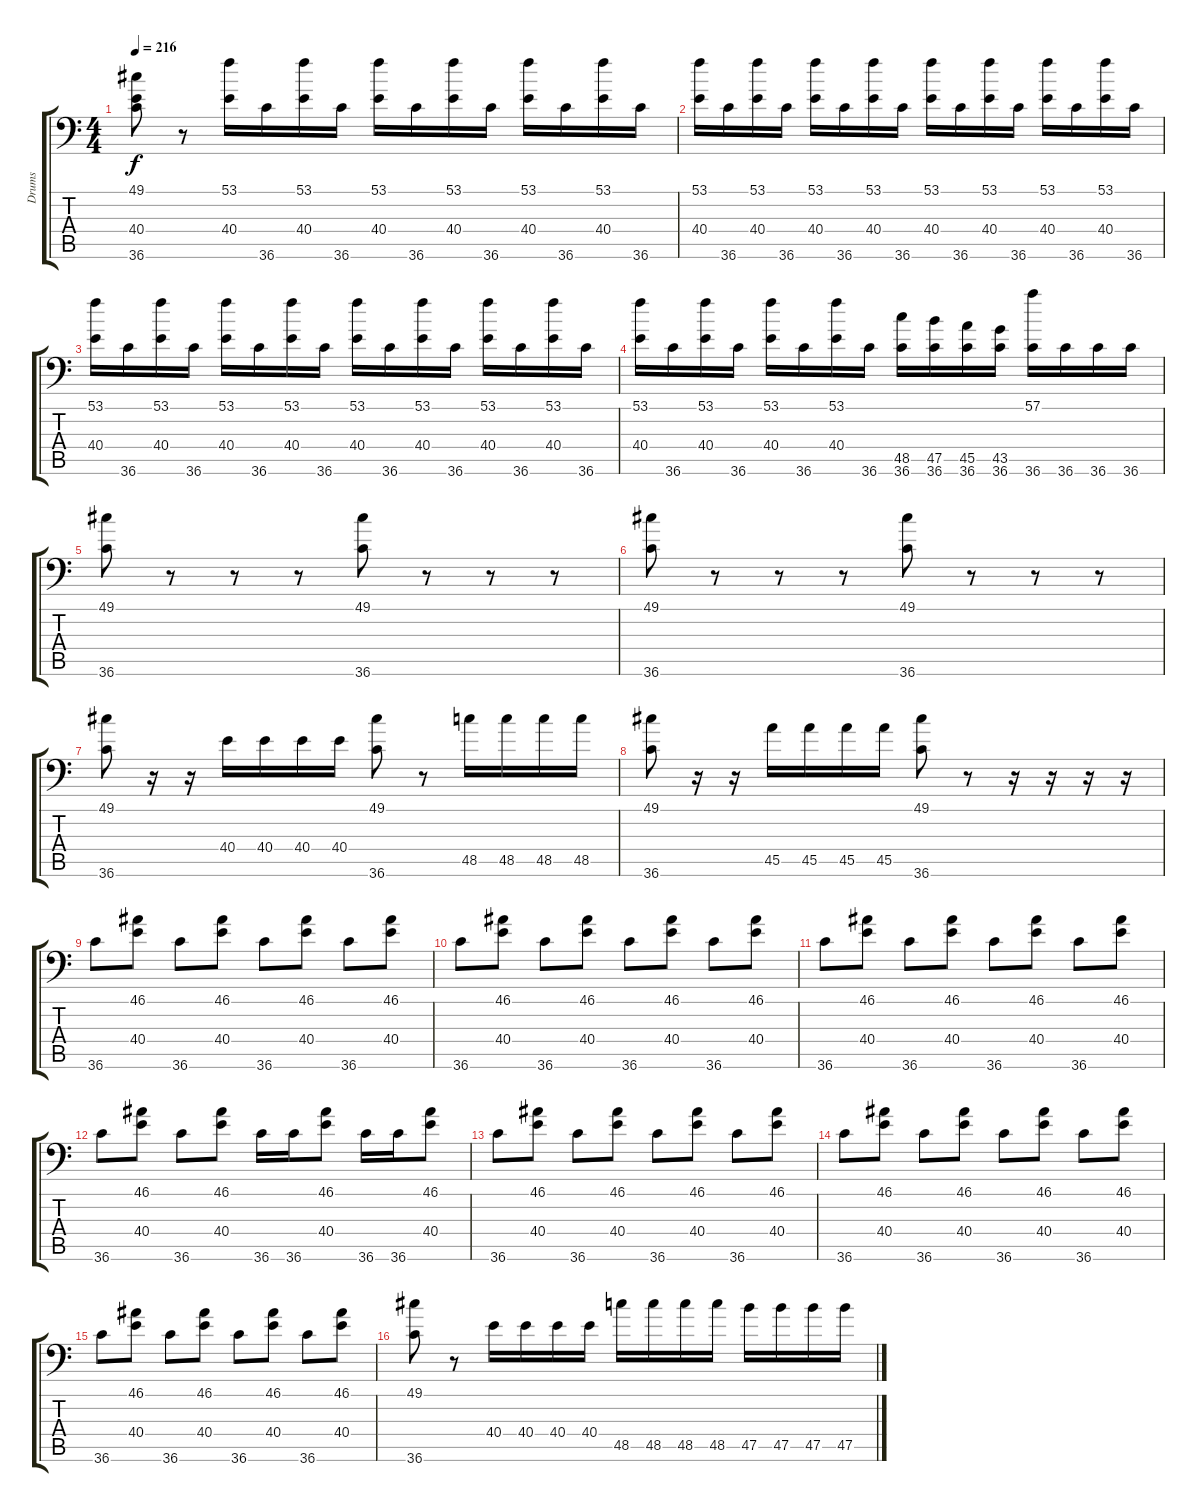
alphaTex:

\track ("Drums" "Drums") {instrument acousticgrandpiano}
\staff {score tabs}
\tuning (C-1 C-1 C-1 C-1 C-1 C-1) {hide}
\ts (4 4)
\tempo 216
\clef f4
\ks c
(49.1 40.4 36.6).8{dy f} r.8 (53.1 40.4).16 36.6.16 (53.1 40.4).16 36.6.16 (53.1 40.4).16 36.6.16 (53.1 40.4).16 36.6.16 (53.1 40.4).16 36.6.16 (53.1 40.4).16 36.6.16 |
(53.1 40.4).16 36.6.16 (53.1 40.4).16 36.6.16 (53.1 40.4).16 36.6.16 (53.1 40.4).16 36.6.16 (53.1 40.4).16 36.6.16 (53.1 40.4).16 36.6.16 (53.1 40.4).16 36.6.16 (53.1 40.4).16 36.6.16 |
(53.1 40.4).16 36.6.16 (53.1 40.4).16 36.6.16 (53.1 40.4).16 36.6.16 (53.1 40.4).16 36.6.16 (53.1 40.4).16 36.6.16 (53.1 40.4).16 36.6.16 (53.1 40.4).16 36.6.16 (53.1 40.4).16 36.6.16 |
(53.1 40.4).16 36.6.16 (53.1 40.4).16 36.6.16 (53.1 40.4).16 36.6.16 (53.1 40.4).16 36.6.16 (48.5 36.6).16 (47.5 36.6).16 (45.5 36.6).16 (43.5 36.6).16 (57.1 36.6).16 36.6.16 36.6.16 36.6.16 |
(49.1 36.6).8 r.8 r.8 r.8 (49.1 36.6).8 r.8 r.8 r.8 |
(49.1 36.6).8 r.8 r.8 r.8 (49.1 36.6).8 r.8 r.8 r.8 |
(49.1 36.6).8 r.16 r.16 40.4.16 40.4.16 40.4.16 40.4.16 (49.1 36.6).8 r.8 48.5.16 48.5.16 48.5.16 48.5.16 |
(49.1 36.6).8 r.16 r.16 45.5.16 45.5.16 45.5.16 45.5.16 (49.1 36.6).8 r.8 r.16 r.16 r.16 r.16 |
36.6.8 (46.1 40.4).8 36.6.8 (46.1 40.4).8 36.6.8 (46.1 40.4).8 36.6.8 (46.1 40.4).8 |
36.6.8 (46.1 40.4).8 36.6.8 (46.1 40.4).8 36.6.8 (46.1 40.4).8 36.6.8 (46.1 40.4).8 |
36.6.8 (46.1 40.4).8 36.6.8 (46.1 40.4).8 36.6.8 (46.1 40.4).8 36.6.8 (46.1 40.4).8 |
36.6.8 (46.1 40.4).8 36.6.8 (46.1 40.4).8 36.6.16 36.6.16 (46.1 40.4).8 36.6.16 36.6.16 (46.1 40.4).8 |
36.6.8 (46.1 40.4).8 36.6.8 (46.1 40.4).8 36.6.8 (46.1 40.4).8 36.6.8 (46.1 40.4).8 |
36.6.8 (46.1 40.4).8 36.6.8 (46.1 40.4).8 36.6.8 (46.1 40.4).8 36.6.8 (46.1 40.4).8 |
36.6.8 (46.1 40.4).8 36.6.8 (46.1 40.4).8 36.6.8 (46.1 40.4).8 36.6.8 (46.1 40.4).8 |
(49.1 36.6).8 r.8 40.4.16 40.4.16 40.4.16 40.4.16 48.5.16 48.5.16 48.5.16 48.5.16 47.5.16 47.5.16 47.5.16 47.5.16
